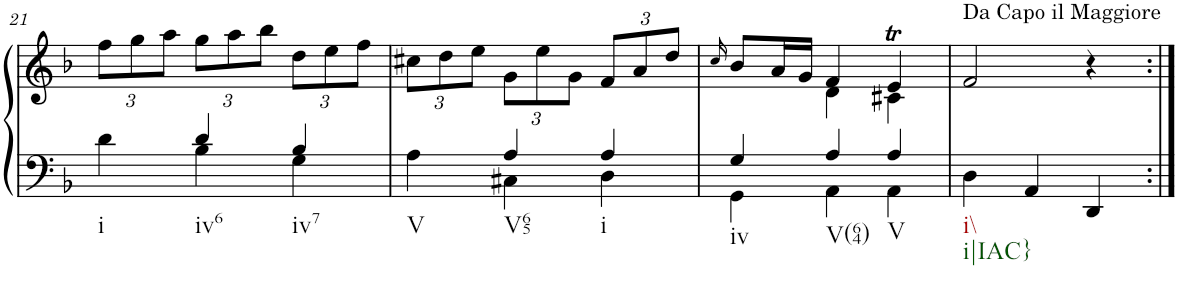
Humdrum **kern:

**kern	**kern
*part1	*part1
*staff2	*staff1
*I"Piano	*
*I'Pno.	*
!!LO:PB:g=z
*clefF4	*clefG2
*k[b-]	*k[b-]
*M3/4	*M3/4
=21	=21
*^	*
*	*	*Xbrackettup
!LO:TX:b:t=i	!	!
4d\	4ryy	12ff\L
.	.	12gg\
.	.	12aa\J
!LO:TX:b:t=iv6	!	!
4d/	4B-\	12gg\L
.	.	12aa\
.	.	12bb-\J
!LO:TX:b:t=iv7	!	!
4B-/	4G\	12dd\L
.	.	12ee\
.	.	12ff\J
=22	=22	=22
!LO:TX:b:t=V	!	!
4A\	4ryy	12cc#X\L
.	.	12dd\
.	.	12ee\J
!LO:TX:b:t=V65	!	!
4A/	4C#X\	12g\L
.	.	12ee\
.	.	12g\J
!LO:TX:b:t=i	!	!
4A/	4D\	12f/L
.	.	12a/
.	.	12dd/J
=23	=23	=23
.	.	16qcc/
*	*	*^
!LO:TX:b:t=iv	!	!	!
4G/	4GG\	8b-/L	4ryy
.	.	16a/L	.
.	.	16g/JJ	.
!LO:TX:b:t=V(64)	!	!	!
4A/	4AA\	4f/	4d\
!LO:TX:b:t=V	!	!	!
4A/	4AA\	4et/	4c#X\
=24	=24	=24	=24
!	!	!LO:TX:a:t=Da Capo il Maggiore	!
!LO:TX:b:t=i\\	!	!	!
!LO:TX:b:t=i|IAC}	!	!	!
*v	*v	*	*
*	*v	*v
4D\	2f/
4AA/	.
4DD/	4r
=:|!	=:|!
*-	*-
